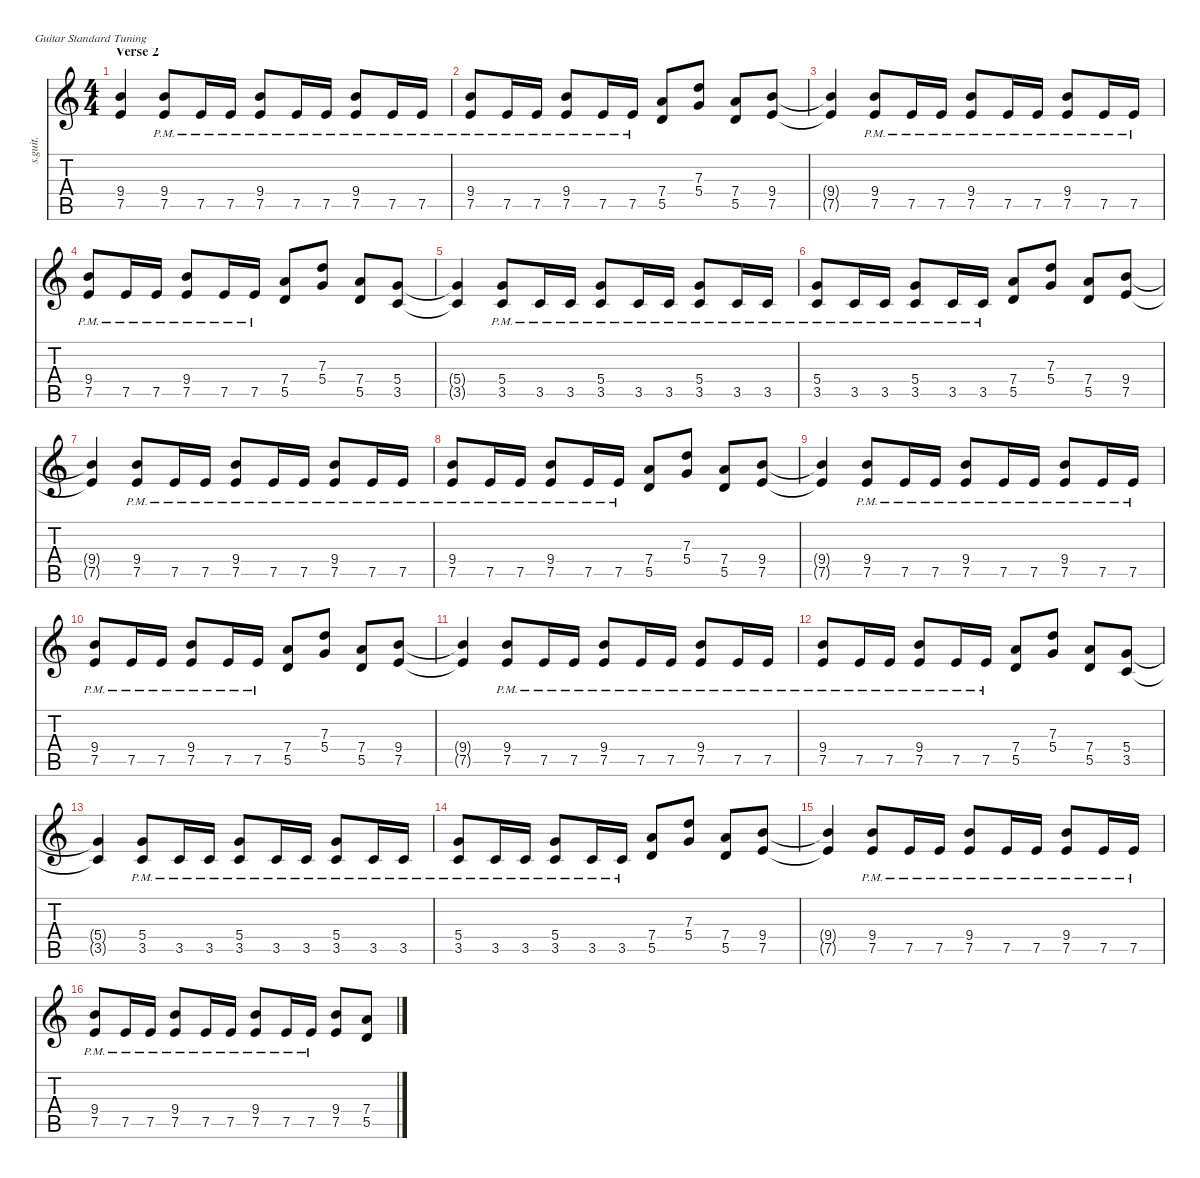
\defaultSystemsLayout 4
\hideDynamics
\bracketExtendMode nobrackets
\track ("Dave Murray" "s.guit.") {instrument distortionguitar}
\staff {score tabs}
\tuning (E4 B3 G3 D3 A2 E2)
\ts (4 4)
\section ("" "Verse 2")
\tempo (162 hide)
\clef g2
\ks c
(9.4{t} 7.5{t}).4{dy f} (9.4{pm} 7.5{pm}).8 7.5{pm}.16 7.5{pm}.16 (9.4{pm} 7.5{pm}).8 7.5{pm}.16 7.5{pm}.16 (9.4{pm} 7.5{pm}).8 7.5{pm}.16 7.5{pm}.16 |
(9.4{pm} 7.5{pm}).8 7.5{pm}.16 7.5{pm}.16 (9.4{pm} 7.5{pm}).8 7.5{pm}.16 7.5{pm}.16 (7.4 5.5).8 (7.3 5.4).8 (7.4 5.5).8 (9.4 7.5).8 |
(9.4{t} 7.5{t}).4 (9.4{pm} 7.5{pm}).8 7.5{pm}.16 7.5{pm}.16 (9.4{pm} 7.5{pm}).8 7.5{pm}.16 7.5{pm}.16 (9.4{pm} 7.5{pm}).8 7.5{pm}.16 7.5{pm}.16 |
(9.4{pm} 7.5{pm}).8 7.5{pm}.16 7.5{pm}.16 (9.4{pm} 7.5{pm}).8 7.5{pm}.16 7.5{pm}.16 (7.4 5.5).8 (7.3 5.4).8 (7.4 5.5).8 (5.4 3.5).8 |
(5.4{t} 3.5{t}).4 (5.4{pm} 3.5{pm}).8 3.5{pm}.16 3.5{pm}.16 (5.4{pm} 3.5{pm}).8 3.5{pm}.16 3.5{pm}.16 (5.4{pm} 3.5{pm}).8 3.5{pm}.16 3.5{pm}.16 |
(5.4{pm} 3.5{pm}).8 3.5{pm}.16 3.5{pm}.16 (5.4{pm} 3.5{pm}).8 3.5{pm}.16 3.5{pm}.16 (7.4 5.5).8 (7.3 5.4).8 (7.4 5.5).8 (9.4 7.5).8 |
(9.4{t} 7.5{t}).4 (9.4{pm} 7.5{pm}).8 7.5{pm}.16 7.5{pm}.16 (9.4{pm} 7.5{pm}).8 7.5{pm}.16 7.5{pm}.16 (9.4{pm} 7.5{pm}).8 7.5{pm}.16 7.5{pm}.16 |
(9.4{pm} 7.5{pm}).8 7.5{pm}.16 7.5{pm}.16 (9.4{pm} 7.5{pm}).8 7.5{pm}.16 7.5{pm}.16 (7.4 5.5).8 (7.3 5.4).8 (7.4 5.5).8 (9.4 7.5).8 |
(9.4{t} 7.5{t}).4 (9.4{pm} 7.5{pm}).8 7.5{pm}.16 7.5{pm}.16 (9.4{pm} 7.5{pm}).8 7.5{pm}.16 7.5{pm}.16 (9.4{pm} 7.5{pm}).8 7.5{pm}.16 7.5{pm}.16 |
(9.4{pm} 7.5{pm}).8 7.5{pm}.16 7.5{pm}.16 (9.4{pm} 7.5{pm}).8 7.5{pm}.16 7.5{pm}.16 (7.4 5.5).8 (7.3 5.4).8 (7.4 5.5).8 (9.4 7.5).8 |
(9.4{t} 7.5{t}).4 (9.4{pm} 7.5{pm}).8 7.5{pm}.16 7.5{pm}.16 (9.4{pm} 7.5{pm}).8 7.5{pm}.16 7.5{pm}.16 (9.4{pm} 7.5{pm}).8 7.5{pm}.16 7.5{pm}.16 |
(9.4{pm} 7.5{pm}).8 7.5{pm}.16 7.5{pm}.16 (9.4{pm} 7.5{pm}).8 7.5{pm}.16 7.5{pm}.16 (7.4 5.5).8 (7.3 5.4).8 (7.4 5.5).8 (5.4 3.5).8 |
(5.4{t} 3.5{t}).4 (5.4{pm} 3.5{pm}).8 3.5{pm}.16 3.5{pm}.16 (5.4{pm} 3.5{pm}).8 3.5{pm}.16 3.5{pm}.16 (5.4{pm} 3.5{pm}).8 3.5{pm}.16 3.5{pm}.16 |
(5.4{pm} 3.5{pm}).8 3.5{pm}.16 3.5{pm}.16 (5.4{pm} 3.5{pm}).8 3.5{pm}.16 3.5{pm}.16 (7.4 5.5).8 (7.3 5.4).8 (7.4 5.5).8 (9.4 7.5).8 |
(9.4{t} 7.5{t}).4 (9.4{pm} 7.5{pm}).8 7.5{pm}.16 7.5{pm}.16 (9.4{pm} 7.5{pm}).8 7.5{pm}.16 7.5{pm}.16 (9.4{pm} 7.5{pm}).8 7.5{pm}.16 7.5{pm}.16 |
(9.4{pm} 7.5{pm}).8 7.5{pm}.16 7.5{pm}.16 (9.4{pm} 7.5{pm}).8 7.5{pm}.16 7.5{pm}.16 (9.4{pm} 7.5{pm}).8 7.5{pm}.16 7.5{pm}.16 (9.4 7.5).8 (7.4 5.5).8
